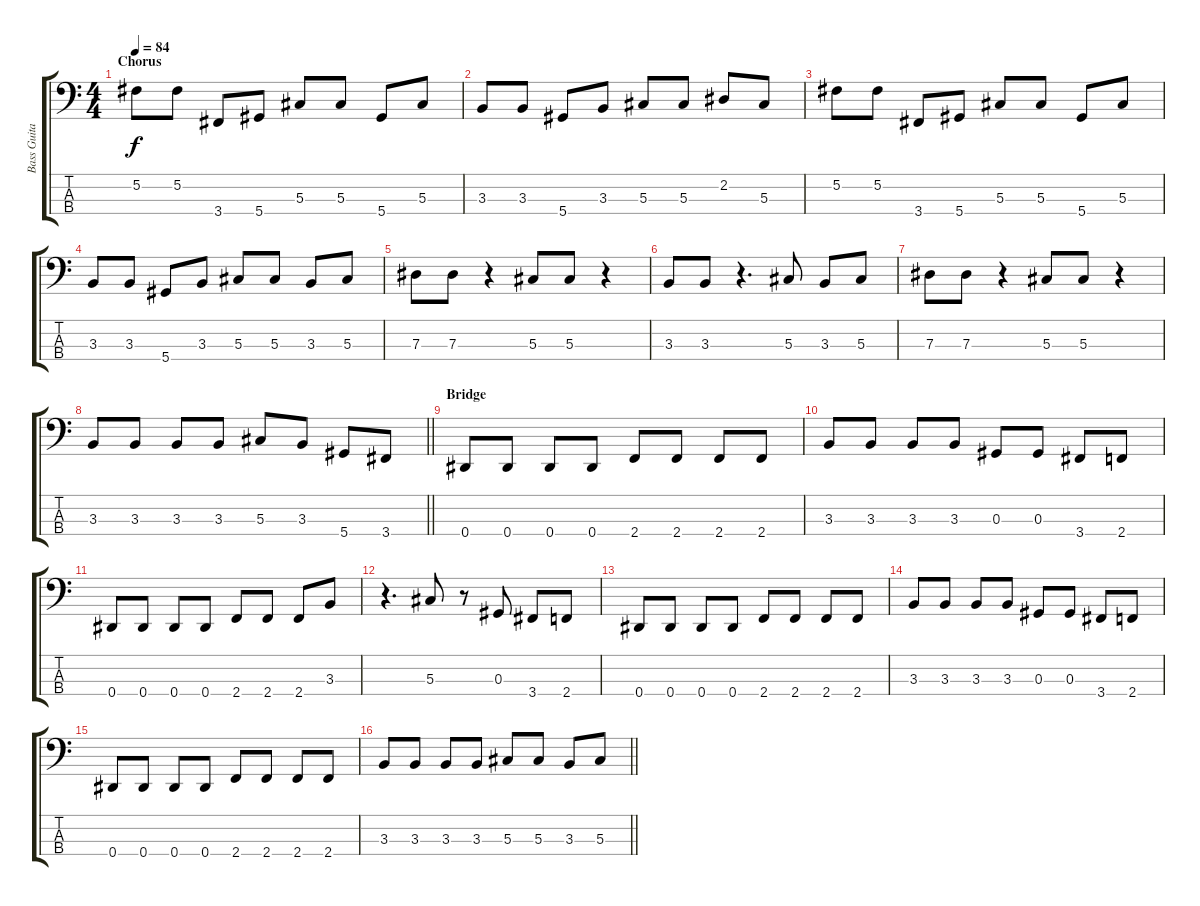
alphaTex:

\track ("Bass Guitar" "Bass Guita") {instrument electricbassfinger}
\staff {score tabs}
\tuning (Gb2 Db2 Ab1 Eb1) {hide}
\ts (4 4)
\section ("" "Chorus")
\tempo 84
\clef f4
\ks c
5.2.8{dy f} 5.2.8 3.4.8 5.4.8 5.3.8 5.3.8 5.4.8 5.3.8 |
3.3.8 3.3.8 5.4.8 3.3.8 5.3.8 5.3.8 2.2.8 5.3.8 |
5.2.8 5.2.8 3.4.8 5.4.8 5.3.8 5.3.8 5.4.8 5.3.8 |
3.3.8 3.3.8 5.4.8 3.3.8 5.3.8 5.3.8 3.3.8 5.3.8 |
7.3.8 7.3.8 r.4 5.3.8 5.3.8 r.4 |
3.3.8 3.3.8 r.4{d} 5.3.8 3.3.8 5.3.8 |
7.3.8 7.3.8 r.4 5.3.8 5.3.8 r.4 |
\barLineRight lightlight
3.3.8 3.3.8 3.3.8 3.3.8 5.3.8 3.3.8 5.4.8 3.4.8 |
\section ("" "Bridge")
0.4.8 0.4.8 0.4.8 0.4.8 2.4.8 2.4.8 2.4.8 2.4.8 |
3.3.8 3.3.8 3.3.8 3.3.8 0.3.8 0.3.8 3.4.8 2.4.8 |
0.4.8 0.4.8 0.4.8 0.4.8 2.4.8 2.4.8 2.4.8 3.3.8 |
r.4{d} 5.3.8 r.8 0.3.8 3.4.8 2.4.8 |
0.4.8 0.4.8 0.4.8 0.4.8 2.4.8 2.4.8 2.4.8 2.4.8 |
3.3.8 3.3.8 3.3.8 3.3.8 0.3.8 0.3.8 3.4.8 2.4.8 |
0.4.8 0.4.8 0.4.8 0.4.8 2.4.8 2.4.8 2.4.8 2.4.8 |
\barLineRight lightlight
3.3.8 3.3.8 3.3.8 3.3.8 5.3.8 5.3.8 3.3.8 5.3.8
